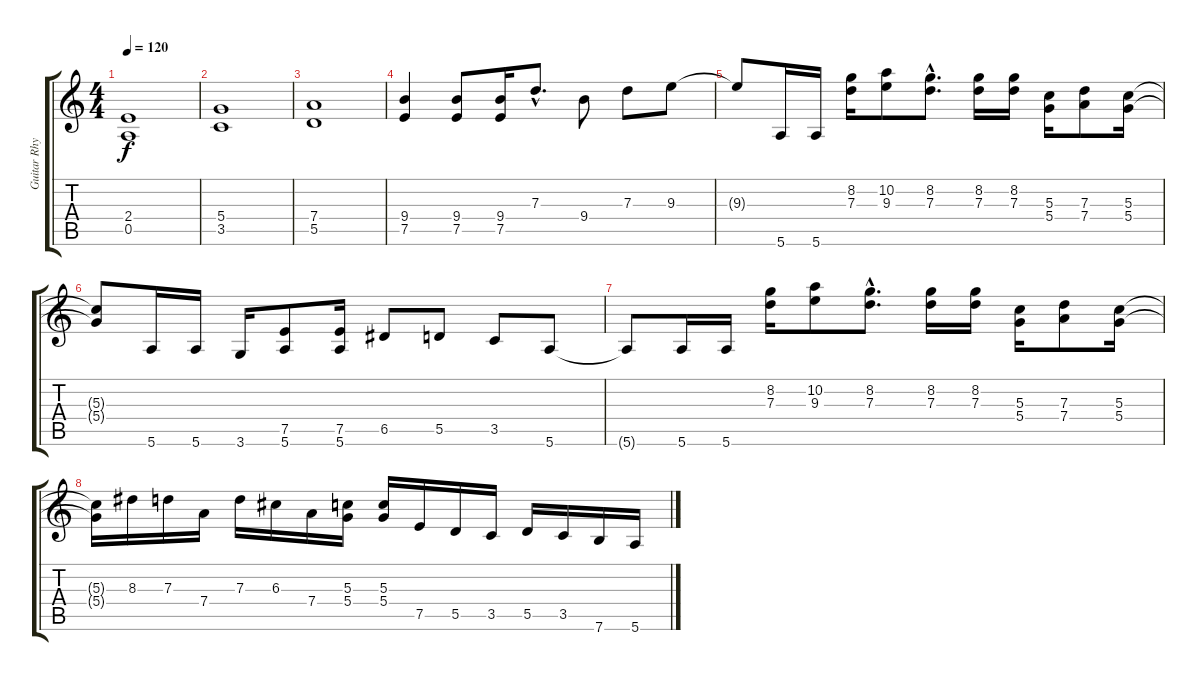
\track ("Guitar Rhythm" "Guitar Rhy") {instrument distortionguitar}
\staff {score tabs}
\tuning (E4 B3 G3 D3 A2 E2) {hide}
\ts (4 4)
\tempo 120
\clef g2
\ks c
(2.4 0.5).1{dy f} |
(5.4 3.5).1 |
(7.4 5.5).1 |
(9.4 7.5).4 (9.4 7.5).8 (9.4 7.5).16 7.3{hac}.8{d} 9.4.8 7.3.8 9.3.8 |
9.3{t}.8 5.6.16 5.6.16 (8.2 7.3).16 (10.2 9.3).8 (8.2{hac} 7.3{hac}).8{d} (8.2 7.3).16 (8.2 7.3).16 (5.3 5.4).16 (7.3 7.4).8 (5.3 5.4).16 |
(5.3{t} 5.4{t}).8 5.6.16 5.6.16 3.6.16 (7.5 5.6).8 (7.5 5.6).16 6.5.8 5.5.8 3.5.8 5.6.8 |
5.6{t}.8 5.6.16 5.6.16 (8.2 7.3).16 (10.2 9.3).8 (8.2{hac} 7.3{hac}).8{d} (8.2 7.3).16 (8.2 7.3).16 (5.3 5.4).16 (7.3 7.4).8 (5.3 5.4).16 |
(5.3{t} 5.4{t}).16 8.3.16 7.3.16 7.4.16 7.3.16 6.3.16 7.4.16 (5.3 5.4).16 (5.3 5.4).16 7.5.16 5.5.16 3.5.16 5.5.16 3.5.16 7.6.16 5.6.16
